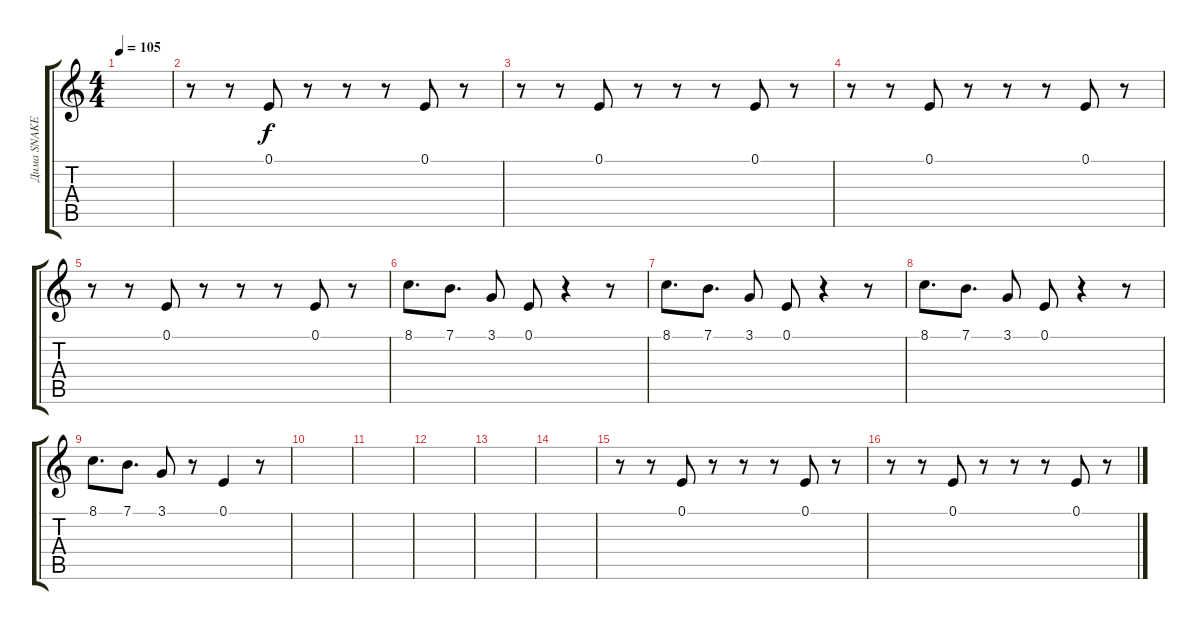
\track ("Дима SNAKE" "Дима SNAKE") {instrument synthdrum}
\staff {score tabs}
\tuning (E4 B3 G3 D3 A2 E2) {hide}
\ts (4 4)
\tempo 105
\clef g2
\ks c
|
r.8 r.8 0.1.8 r.8 r.8 r.8 0.1.8 r.8 |
r.8 r.8 0.1.8 r.8 r.8 r.8 0.1.8 r.8 |
r.8 r.8 0.1.8 r.8 r.8 r.8 0.1.8 r.8 |
r.8 r.8 0.1.8 r.8 r.8 r.8 0.1.8 r.8 |
8.1.8{d} 7.1.8{d} 3.1.8 0.1.8 r.4 r.8 |
8.1.8{d} 7.1.8{d} 3.1.8 0.1.8 r.4 r.8 |
8.1.8{d} 7.1.8{d} 3.1.8 0.1.8 r.4 r.8 |
8.1.8{d} 7.1.8{d} 3.1.8 r.8 0.1.4 r.8 |
|
|
|
|
|
r.8 r.8 0.1.8 r.8 r.8 r.8 0.1.8 r.8 |
r.8 r.8 0.1.8 r.8 r.8 r.8 0.1.8 r.8
